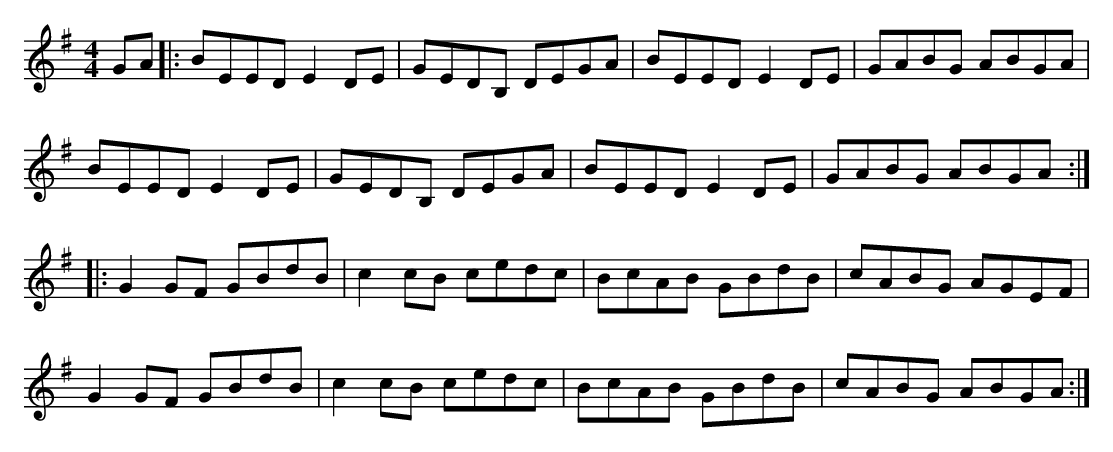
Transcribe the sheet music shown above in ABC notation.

X:1
M:4/4
K:G
GA|:BEED E2DE|GEDB, DEGA|BEED E2DE|GABG ABGA|
BEED E2DE|GEDB, DEGA|BEED E2DE|GABG ABGA:|
|:G2GF GBdB|c2cB cedc|BcAB GBdB|cABG AGEF|
G2GF GBdB|c2cB cedc|BcAB GBdB|cABG ABGA:|
